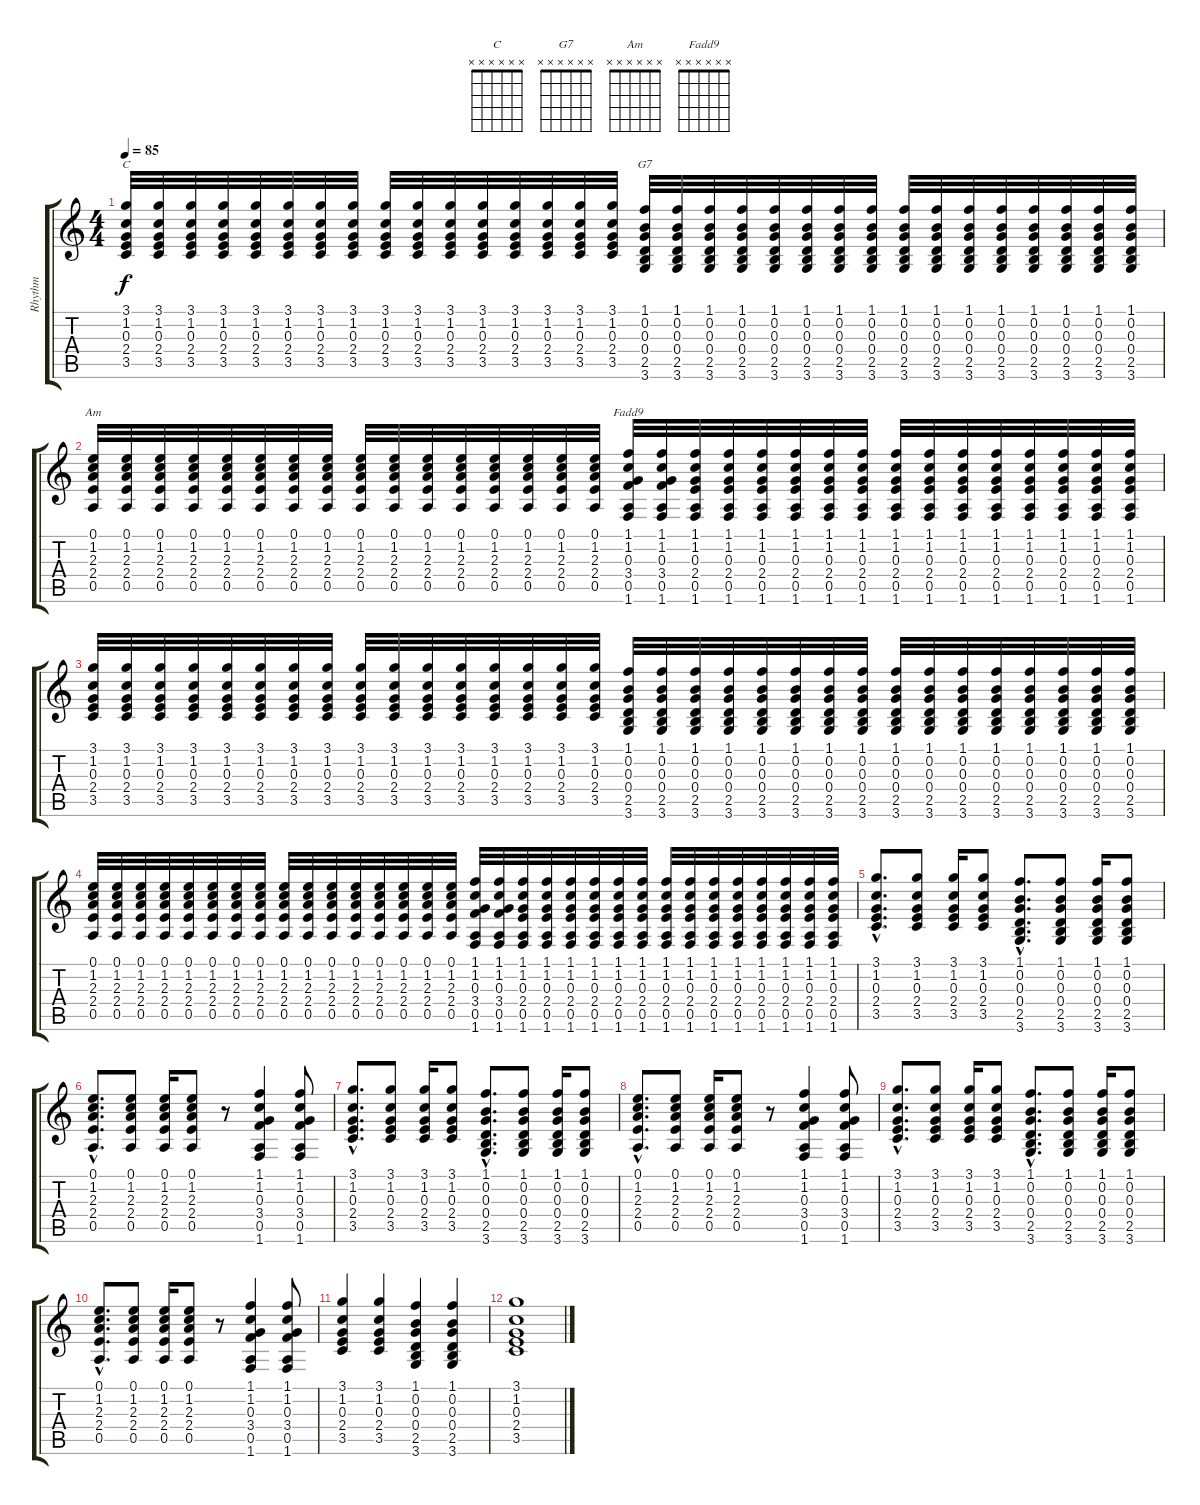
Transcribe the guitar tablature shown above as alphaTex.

\track ("Rhythm" "Rhythm") {instrument acousticguitarsteel}
\staff {score tabs}
\tuning (E4 B3 G3 D3 A2 E2) {hide}
\chord ("C" x x x x x x)
\chord ("G7" x x x x x x)
\chord ("Am" x x x x x x)
\chord ("Fadd9" x x x x x x)
\ts (4 4)
\tempo 85
\clef g2
\ks c
(3.1 1.2 0.3 2.4 3.5).32{ch "C" dy f volume 8} (3.1 1.2 0.3 2.4 3.5).32 (3.1 1.2 0.3 2.4 3.5).32 (3.1 1.2 0.3 2.4 3.5).32 (3.1 1.2 0.3 2.4 3.5).32 (3.1 1.2 0.3 2.4 3.5).32 (3.1 1.2 0.3 2.4 3.5).32 (3.1 1.2 0.3 2.4 3.5).32 (3.1 1.2 0.3 2.4 3.5).32 (3.1 1.2 0.3 2.4 3.5).32 (3.1 1.2 0.3 2.4 3.5).32 (3.1 1.2 0.3 2.4 3.5).32 (3.1 1.2 0.3 2.4 3.5).32 (3.1 1.2 0.3 2.4 3.5).32 (3.1 1.2 0.3 2.4 3.5).32 (3.1 1.2 0.3 2.4 3.5).32 (1.1 0.2 0.3 0.4 2.5 3.6).32{ch "G7"} (1.1 0.2 0.3 0.4 2.5 3.6).32 (1.1 0.2 0.3 0.4 2.5 3.6).32 (1.1 0.2 0.3 0.4 2.5 3.6).32 (1.1 0.2 0.3 0.4 2.5 3.6).32 (1.1 0.2 0.3 0.4 2.5 3.6).32 (1.1 0.2 0.3 0.4 2.5 3.6).32 (1.1 0.2 0.3 0.4 2.5 3.6).32 (1.1 0.2 0.3 0.4 2.5 3.6).32 (1.1 0.2 0.3 0.4 2.5 3.6).32 (1.1 0.2 0.3 0.4 2.5 3.6).32 (1.1 0.2 0.3 0.4 2.5 3.6).32 (1.1 0.2 0.3 0.4 2.5 3.6).32 (1.1 0.2 0.3 0.4 2.5 3.6).32 (1.1 0.2 0.3 0.4 2.5 3.6).32 (1.1 0.2 0.3 0.4 2.5 3.6).32 |
(0.1 1.2 2.3 2.4 0.5).32{ch "Am"} (0.1 1.2 2.3 2.4 0.5).32 (0.1 1.2 2.3 2.4 0.5).32 (0.1 1.2 2.3 2.4 0.5).32 (0.1 1.2 2.3 2.4 0.5).32 (0.1 1.2 2.3 2.4 0.5).32 (0.1 1.2 2.3 2.4 0.5).32 (0.1 1.2 2.3 2.4 0.5).32 (0.1 1.2 2.3 2.4 0.5).32 (0.1 1.2 2.3 2.4 0.5).32 (0.1 1.2 2.3 2.4 0.5).32 (0.1 1.2 2.3 2.4 0.5).32 (0.1 1.2 2.3 2.4 0.5).32 (0.1 1.2 2.3 2.4 0.5).32 (0.1 1.2 2.3 2.4 0.5).32 (0.1 1.2 2.3 2.4 0.5).32 (1.1 1.2 0.3 3.4 0.5 1.6).32{ch "Fadd9"} (1.1 1.2 0.3 3.4 0.5 1.6).32 (1.1 1.2 0.3 2.4 0.5 1.6).32 (1.1 1.2 0.3 2.4 0.5 1.6).32 (1.1 1.2 0.3 2.4 0.5 1.6).32 (1.1 1.2 0.3 2.4 0.5 1.6).32 (1.1 1.2 0.3 2.4 0.5 1.6).32 (1.1 1.2 0.3 2.4 0.5 1.6).32 (1.1 1.2 0.3 2.4 0.5 1.6).32 (1.1 1.2 0.3 2.4 0.5 1.6).32 (1.1 1.2 0.3 2.4 0.5 1.6).32 (1.1 1.2 0.3 2.4 0.5 1.6).32 (1.1 1.2 0.3 2.4 0.5 1.6).32 (1.1 1.2 0.3 2.4 0.5 1.6).32 (1.1 1.2 0.3 2.4 0.5 1.6).32 (1.1 1.2 0.3 2.4 0.5 1.6).32 |
(3.1 1.2 0.3 2.4 3.5).32{volume 8} (3.1 1.2 0.3 2.4 3.5).32 (3.1 1.2 0.3 2.4 3.5).32 (3.1 1.2 0.3 2.4 3.5).32 (3.1 1.2 0.3 2.4 3.5).32 (3.1 1.2 0.3 2.4 3.5).32 (3.1 1.2 0.3 2.4 3.5).32 (3.1 1.2 0.3 2.4 3.5).32 (3.1 1.2 0.3 2.4 3.5).32 (3.1 1.2 0.3 2.4 3.5).32 (3.1 1.2 0.3 2.4 3.5).32 (3.1 1.2 0.3 2.4 3.5).32 (3.1 1.2 0.3 2.4 3.5).32 (3.1 1.2 0.3 2.4 3.5).32 (3.1 1.2 0.3 2.4 3.5).32 (3.1 1.2 0.3 2.4 3.5).32 (1.1 0.2 0.3 0.4 2.5 3.6).32 (1.1 0.2 0.3 0.4 2.5 3.6).32 (1.1 0.2 0.3 0.4 2.5 3.6).32 (1.1 0.2 0.3 0.4 2.5 3.6).32 (1.1 0.2 0.3 0.4 2.5 3.6).32 (1.1 0.2 0.3 0.4 2.5 3.6).32 (1.1 0.2 0.3 0.4 2.5 3.6).32 (1.1 0.2 0.3 0.4 2.5 3.6).32 (1.1 0.2 0.3 0.4 2.5 3.6).32 (1.1 0.2 0.3 0.4 2.5 3.6).32 (1.1 0.2 0.3 0.4 2.5 3.6).32 (1.1 0.2 0.3 0.4 2.5 3.6).32 (1.1 0.2 0.3 0.4 2.5 3.6).32 (1.1 0.2 0.3 0.4 2.5 3.6).32 (1.1 0.2 0.3 0.4 2.5 3.6).32 (1.1 0.2 0.3 0.4 2.5 3.6).32 |
(0.1 1.2 2.3 2.4 0.5).32 (0.1 1.2 2.3 2.4 0.5).32 (0.1 1.2 2.3 2.4 0.5).32 (0.1 1.2 2.3 2.4 0.5).32 (0.1 1.2 2.3 2.4 0.5).32 (0.1 1.2 2.3 2.4 0.5).32 (0.1 1.2 2.3 2.4 0.5).32 (0.1 1.2 2.3 2.4 0.5).32 (0.1 1.2 2.3 2.4 0.5).32 (0.1 1.2 2.3 2.4 0.5).32 (0.1 1.2 2.3 2.4 0.5).32 (0.1 1.2 2.3 2.4 0.5).32 (0.1 1.2 2.3 2.4 0.5).32 (0.1 1.2 2.3 2.4 0.5).32 (0.1 1.2 2.3 2.4 0.5).32 (0.1 1.2 2.3 2.4 0.5).32 (1.1 1.2 0.3 3.4 0.5 1.6).32 (1.1 1.2 0.3 3.4 0.5 1.6).32 (1.1 1.2 0.3 2.4 0.5 1.6).32 (1.1 1.2 0.3 2.4 0.5 1.6).32 (1.1 1.2 0.3 2.4 0.5 1.6).32 (1.1 1.2 0.3 2.4 0.5 1.6).32 (1.1 1.2 0.3 2.4 0.5 1.6).32 (1.1 1.2 0.3 2.4 0.5 1.6).32 (1.1 1.2 0.3 2.4 0.5 1.6).32 (1.1 1.2 0.3 2.4 0.5 1.6).32 (1.1 1.2 0.3 2.4 0.5 1.6).32 (1.1 1.2 0.3 2.4 0.5 1.6).32 (1.1 1.2 0.3 2.4 0.5 1.6).32 (1.1 1.2 0.3 2.4 0.5 1.6).32 (1.1 1.2 0.3 2.4 0.5 1.6).32 (1.1 1.2 0.3 2.4 0.5 1.6).32 |
(3.1{hac} 1.2{hac} 0.3{hac} 2.4{hac} 3.5{hac}).8{d} (3.1 1.2 0.3 2.4 3.5).8 (3.1 1.2 0.3 2.4 3.5).16 (3.1 1.2 0.3 2.4 3.5).8 (1.1{hac} 0.2{hac} 0.3{hac} 0.4{hac} 2.5{hac} 3.6{hac}).8{d} (1.1 0.2 0.3 0.4 2.5 3.6).8 (1.1 0.2 0.3 0.4 2.5 3.6).16 (1.1 0.2 0.3 0.4 2.5 3.6).8 |
(0.1{hac} 1.2{hac} 2.3{hac} 2.4{hac} 0.5{hac}).8{d} (0.1 1.2 2.3 2.4 0.5).8 (0.1 1.2 2.3 2.4 0.5).16 (0.1 1.2 2.3 2.4 0.5).8 r.8 (1.1 1.2 0.3 3.4 0.5 1.6).4 (1.1 1.2 0.3 3.4 0.5 1.6).8 |
(3.1{hac} 1.2{hac} 0.3{hac} 2.4{hac} 3.5{hac}).8{d} (3.1 1.2 0.3 2.4 3.5).8 (3.1 1.2 0.3 2.4 3.5).16 (3.1 1.2 0.3 2.4 3.5).8 (1.1{hac} 0.2{hac} 0.3{hac} 0.4{hac} 2.5{hac} 3.6{hac}).8{d} (1.1 0.2 0.3 0.4 2.5 3.6).8 (1.1 0.2 0.3 0.4 2.5 3.6).16 (1.1 0.2 0.3 0.4 2.5 3.6).8 |
(0.1{hac} 1.2{hac} 2.3{hac} 2.4{hac} 0.5{hac}).8{d} (0.1 1.2 2.3 2.4 0.5).8 (0.1 1.2 2.3 2.4 0.5).16 (0.1 1.2 2.3 2.4 0.5).8 r.8 (1.1 1.2 0.3 3.4 0.5 1.6).4 (1.1 1.2 0.3 3.4 0.5 1.6).8 |
(3.1{hac} 1.2{hac} 0.3{hac} 2.4{hac} 3.5{hac}).8{d} (3.1 1.2 0.3 2.4 3.5).8 (3.1 1.2 0.3 2.4 3.5).16 (3.1 1.2 0.3 2.4 3.5).8 (1.1{hac} 0.2{hac} 0.3{hac} 0.4{hac} 2.5{hac} 3.6{hac}).8{d} (1.1 0.2 0.3 0.4 2.5 3.6).8 (1.1 0.2 0.3 0.4 2.5 3.6).16 (1.1 0.2 0.3 0.4 2.5 3.6).8 |
(0.1{hac} 1.2{hac} 2.3{hac} 2.4{hac} 0.5{hac}).8{d} (0.1 1.2 2.3 2.4 0.5).8 (0.1 1.2 2.3 2.4 0.5).16 (0.1 1.2 2.3 2.4 0.5).8 r.8 (1.1 1.2 0.3 3.4 0.5 1.6).4 (1.1 1.2 0.3 3.4 0.5 1.6).8 |
(3.1 1.2 0.3 2.4 3.5).4 (3.1 1.2 0.3 2.4 3.5).4 (1.1 0.2 0.3 0.4 2.5 3.6).4 (1.1 0.2 0.3 0.4 2.5 3.6).4 |
(3.1 1.2 0.3 2.4 3.5).1
